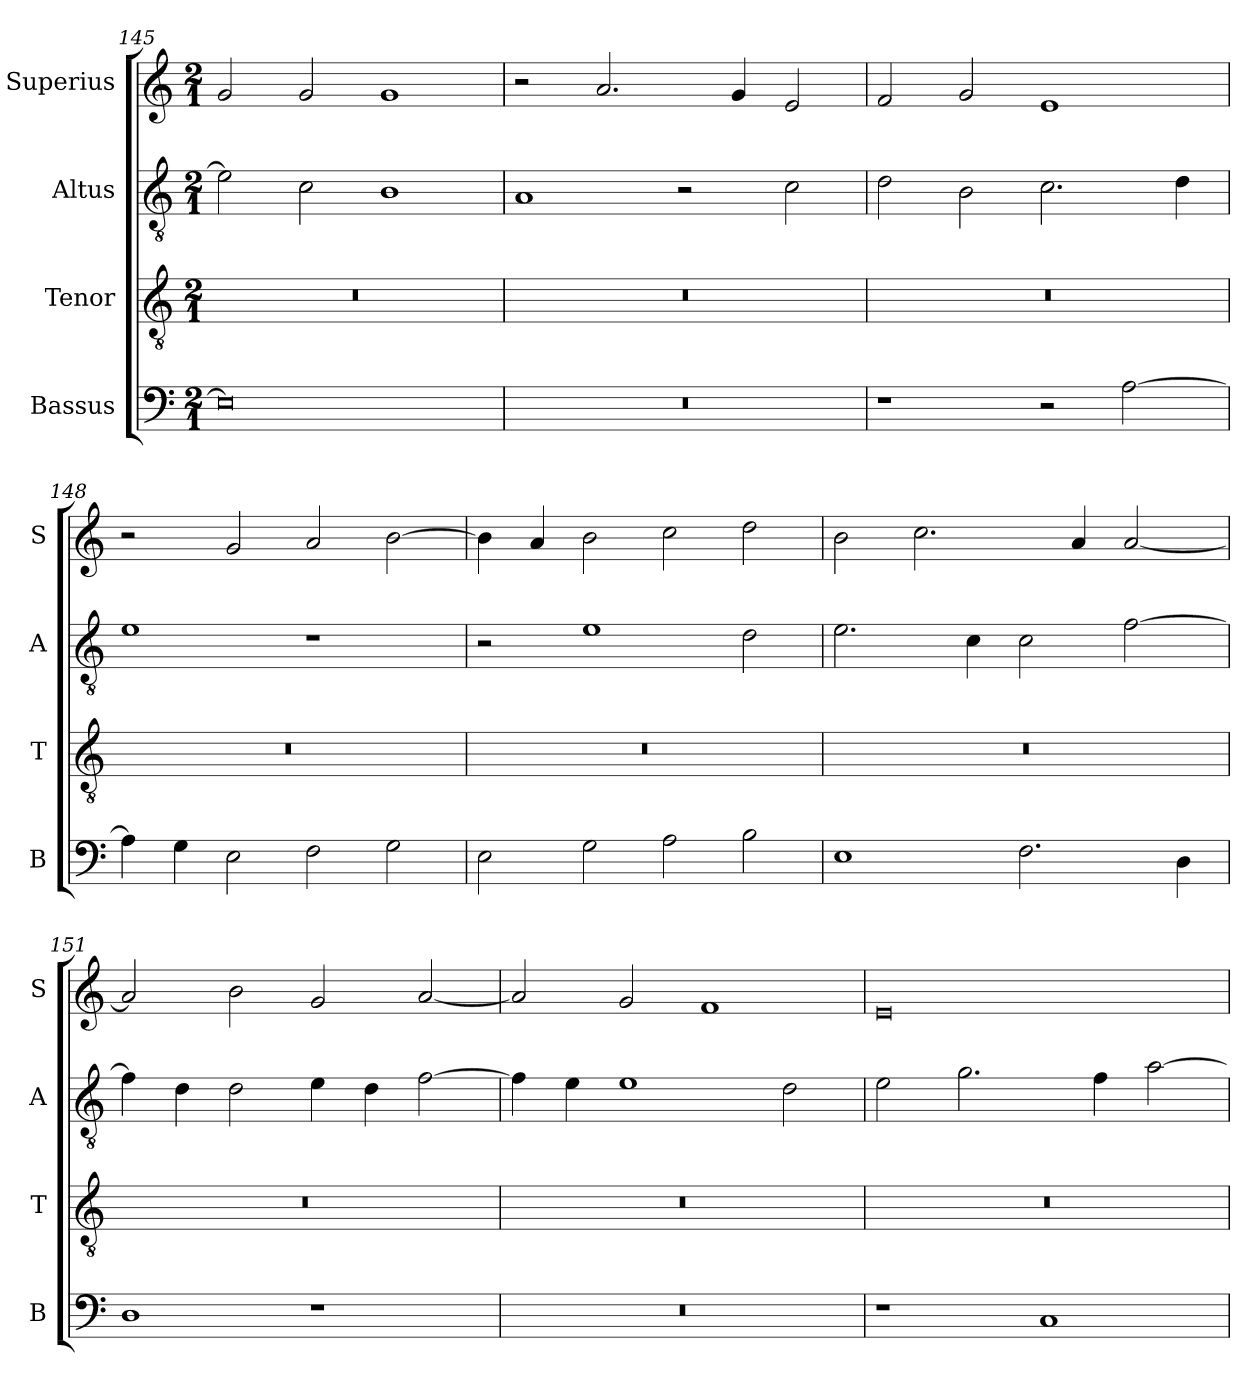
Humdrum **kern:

**kern	**kern	**kern	**kern
*part4	*part3	*part2	*part1
*staff4	*staff3	*staff2	*staff1
*I"Bassus	*I"Tenor	*I"Altus	*I"Superius
*I'B	*I'T	*I'A	*I'S
*clefF4	*clefGv2	*clefGv2	*clefG2
*k[]	*k[]	*k[]	*k[]
*M2/1	*M2/1	*M2/1	*M2/1
=145	=145	=145	=145
0E]	0r	2e\]	2g/
.	.	2c\	2g/
.	.	1B	1g
=146	=146	=146	=146
0r	0r	1A	2r
.	.	.	2.a/
.	.	2r	.
.	.	.	4g/
.	.	2c\	2e/
=147	=147	=147	=147
1r	0r	2d\	2f/
.	.	2B\	2g/
2r	.	2.c\	1e
[2A\	.	.	.
.	.	4d\	.
=148	=148	=148	=148
4A\]	0r	1e	2r
4G\	.	.	.
2E\	.	.	2g/
2F\	.	1r	2a/
2G\	.	.	[2b\
=149	=149	=149	=149
2E\	0r	2r	4b\]
.	.	.	4a/
2G\	.	1e	2b\
2A\	.	.	2cc\
2B\	.	2d\	2dd\
=150	=150	=150	=150
1E	0r	2.e\	2b\
.	.	.	2.cc\
.	.	4c\	.
2.F\	.	2c\	.
.	.	.	4a/
.	.	[2f\	[2a/
4D\	.	.	.
=151	=151	=151	=151
1D	0r	4f\]	2a/]
.	.	4d\	.
.	.	2d\	2b\
1r	.	4e\	2g/
.	.	4d\	.
.	.	[2f\	[2a/
=152	=152	=152	=152
0r	0r	4f\]	2a/]
.	.	4e\	.
.	.	1e	2g/
.	.	.	1f
.	.	2d\	.
=153	=153	=153	=153
1r	0r	2e\	0e
.	.	2.g\	.
1C	.	.	.
.	.	4f\	.
.	.	[2a\	.
=	=	=	=
*-	*-	*-	*-
